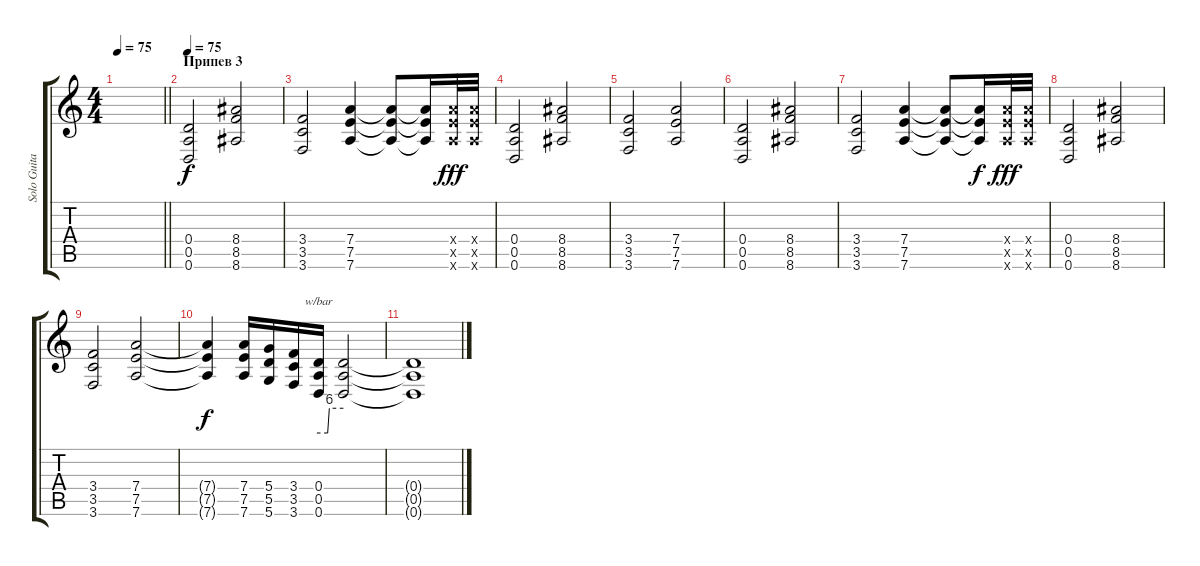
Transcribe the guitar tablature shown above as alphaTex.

\track ("Solo Guitar 1 - SoS" "Solo Guita") {instrument overdrivenguitar}
\staff {score tabs}
\tuning (E4 B3 G3 D3 A2 D2) {hide}
\ts (4 4)
\tempo 75
\clef g2
\barLineRight lightlight
\ks c
|
\section ("" "Припев 3")
\tempo 75
(0.4 0.5 0.6).2 (8.4 8.5 8.6).2 |
(3.4 3.5 3.6).2 (7.4 7.5 7.6).4 (7.4{t} 7.5{t} 7.6{t}).8 (7.4{t} 7.5{t} 7.6{t}).16{dy f} (7.4{x} 7.5{x} 7.6{x}).32{dy fff} (7.4{x} 7.5{x} 7.6{x}).32 |
(0.4 0.5 0.6).2 (8.4 8.5 8.6).2 |
(3.4 3.5 3.6).2 (7.4 7.5 7.6).2 |
(0.4 0.5 0.6).2 (8.4 8.5 8.6).2 |
(3.4 3.5 3.6).2 (7.4 7.5 7.6).4 (7.4{t} 7.5{t} 7.6{t}).8 (7.4{t} 7.5{t} 7.6{t}).16{dy f} (7.4{x} 7.5{x} 7.6{x}).32{dy fff} (7.4{x} 7.5{x} 7.6{x}).32 |
(0.4 0.5 0.6).2 (8.4 8.5 8.6).2 |
(3.4 3.5 3.6).2 (7.4 7.5 7.6).2 |
(7.4{t} 7.5{t} 7.6{t}).4{dy f} (7.4 7.5 7.6).16 (5.4 5.5 5.6).16 (3.4 3.5 3.6).16 (0.4 0.5 0.6).16{tbe (custom default 0 0 22 0 26 24 60 24)} (0.4{t} 0.5{t} 0.6{t}).2 |
(0.4{t} 0.5{t} 0.6{t}).1
